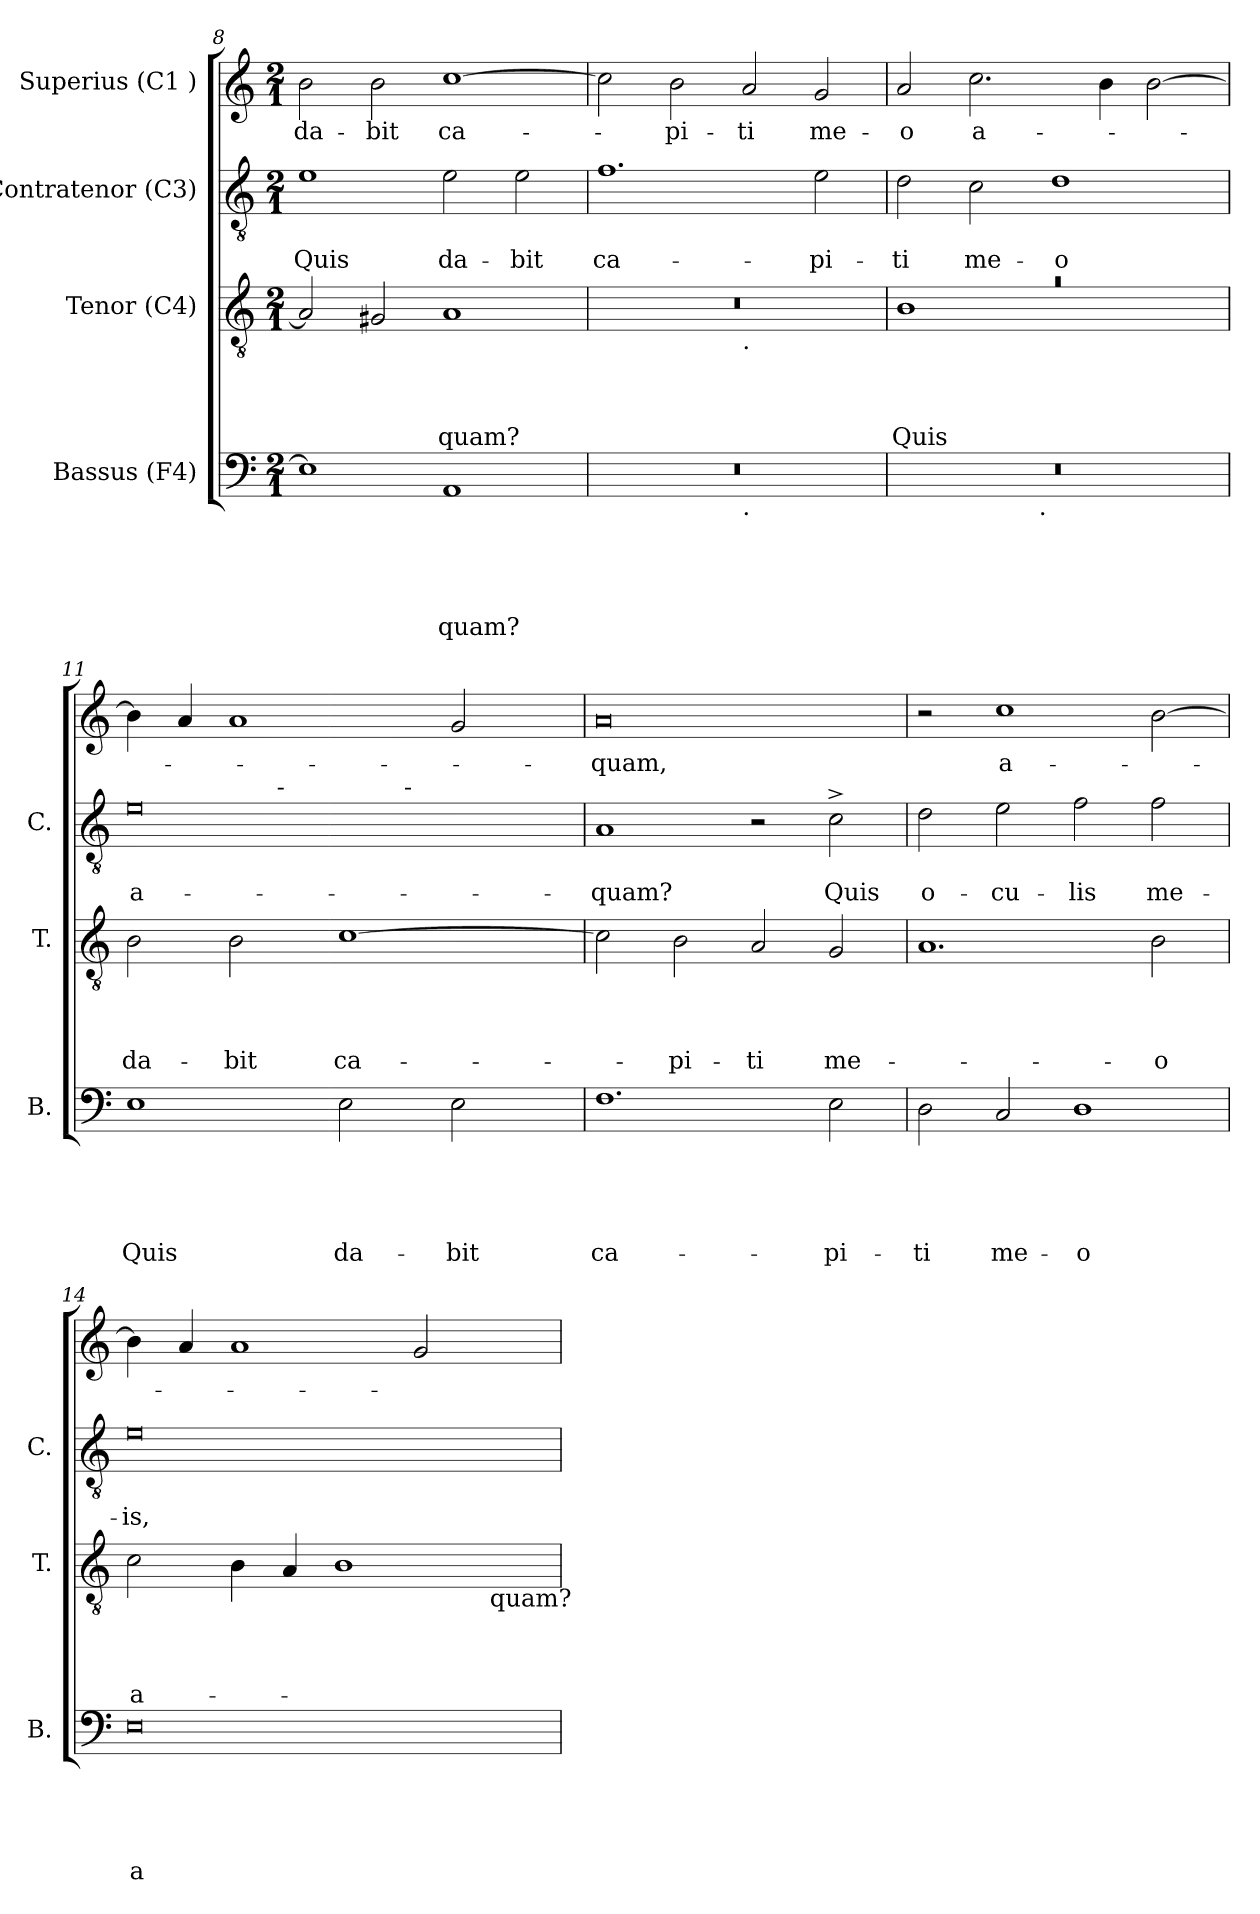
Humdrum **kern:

**kern	**text	**text	**text	**text	**text	**kern	**text	**text	**text	**text	**kern	**text	**text	**kern	**text
*part4	*part4	*part4	*part4	*part4	*part4	*part3	*part3	*part3	*part3	*part3	*part2	*part2	*part2	*part1	*part1
*staff4	*staff4	*staff4	*staff4	*staff4	*staff4	*staff3	*staff3	*staff3	*staff3	*staff3	*staff2	*staff2	*staff2	*staff1	*staff1
*I"Bassus (F4)	*	*	*	*	*	*I"Tenor (C4)	*	*	*	*	*I"Contratenor (C3)	*	*	*I"Superius (C1 )	*
*I'B.	*	*	*	*	*	*I'T.	*	*	*	*	*I'C.	*	*	*	*
*clefF4	*	*	*	*	*	*clefGv2	*	*	*	*	*clefGv2	*	*	*clefG2	*
*k[]	*	*	*	*	*	*k[]	*	*	*	*	*k[]	*	*	*k[]	*
*C:	*	*	*	*	*	*C:	*	*	*	*	*C:	*	*	*C:	*
*M2/1	*	*	*	*	*	*M2/1	*	*	*	*	*M2/1	*	*	*M2/1	*
=8	=8	=8	=8	=8	=8	=8	=8	=8	=8	=8	=8	=8	=8	=8	=8
!	!	!	!	!	!	!	!	!	!	!	!	!	!LO:LY:b	!	!LO:LY:b
1E]	.	.	.	.	.	2A/]	.	.	.	.	1e	.	Quis	2b\	da-
!	!	!	!	!	!	!	!	!	!	!	!	!	!	!	!LO:LY:b
.	.	.	.	.	.	2G#/	.	.	.	.	.	.	.	2b\	-bit
!	!	!	!	!	!LO:LY:b	!	!	!	!	!LO:LY:b	!	!	!LO:LY:b	!	!LO:LY:b
1AA	.	.	.	.	-quam?	1A	.	.	.	-quam?	2e\	.	da-	[>1cc	ca-
!	!	!	!	!	!	!	!	!	!	!	!	!	!LO:LY:b	!	!
.	.	.	.	.	.	.	.	.	.	.	2e\	.	-bit	.	.
=9	=9	=9	=9	=9	=9	=9	=9	=9	=9	=9	=9	=9	=9	=9	=9
!	!	!	!	!	!	!	!	!	!	!	!	!	!LO:LY:b	!	!
*^	*	*	*	*	*	*^	*	*	*	*	*	*	*	*	*
0r	1ryy	.	.	.	.	.	0r	1ryy	.	.	.	.	1.f	.	ca-	2cc\]	.
!	!	!	!	!	!	!	!	!	!	!	!	!	!	!	!	!	!LO:LY:b
.	.	.	.	.	.	.	.	.	.	.	.	.	.	.	.	2b\	-pi-
!	!	!	!	!	!	!	!	!LO:TX:b:t=.	!	!	!	!	!	!	!	!	!
!	!LO:TX:b:t=.	!	!	!	!	!	!	!	!	!	!	!	!	!	!	!	!
!	!	!	!	!	!	!	!	!	!	!	!	!	!	!	!	!	!LO:LY:b
.	1ryy	.	.	.	.	.	.	1ryy	.	.	.	.	.	.	.	2a/	-ti
!	!	!	!	!	!	!	!	!	!	!	!	!	!	!	!LO:LY:b	!	!LO:LY:b
.	.	.	.	.	.	.	.	.	.	.	.	.	2e\	.	-pi-	2g/	me-
=10	=10	=10	=10	=10	=10	=10	=10	=10	=10	=10	=10	=10	=10	=10	=10	=10	=10
!	!	!	!	!	!	!	!LO:N:vis=1	!	!	!	!	!LO:LY:b	!	!	!LO:LY:b	!	!LO:LY:b
0r	2ryy	.	.	.	.	.	0ra	1B	.	.	.	Quis	2d\	.	-ti	2a/	-o
!	!	!	!	!	!	!	!	!	!	!	!	!	!	!	!LO:LY:b	!	!LO:LY:b
.	4...ryy	.	.	.	.	.	.	.	.	.	.	.	2c\	.	me-	2.cc\	a-
!	!LO:TX:b:t=.	!	!	!	!	!	!	!	!	!	!	!	!	!	!	!	!
.	1ryy	.	.	.	.	.	.	.	.	.	.	.	.	.	.	.	.
!	!	!	!	!	!	!	!	!	!	!	!	!	!	!	!LO:LY:b:rj	!	!
.	.	.	.	.	.	.	.	1ryy	.	.	.	.	1d	.	-o	.	.
.	.	.	.	.	.	.	.	.	.	.	.	.	.	.	.	4b\	.
.	.	.	.	.	.	.	.	.	.	.	.	.	.	.	.	[<2b\	.
.	32ryy	.	.	.	.	.	.	.	.	.	.	.	.	.	.	.	.
!!LO:LB:g=z
=11	=11	=11	=11	=11	=11	=11	=11	=11	=11	=11	=11	=11	=11	=11	=11	=11	=11
!	!	!	!	!	!	!LO:LY:b	!	!	!	!	!	!LO:LY:b	!	!	!LO:LY:b:rj	!	!
*	*	*	*	*	*	*	*	*	*	*	*	*	*^	*	*	*	*
*v	*v	*	*	*	*	*	*	*	*	*	*	*	*	*^	*	*	*	*
*	*	*	*	*	*	*v	*v	*	*	*	*	*	*	*	*	*	*	*
1E	.	.	.	.	Quis	2B\	.	.	.	da-	0e	2ryy	1ryy	.	a-	4b\]	.
.	.	.	.	.	.	.	.	.	.	.	.	.	.	.	.	4a/	.
!	!	!	!	!	!	!	!	!	!	!LO:LY:b	!	!	!	!	!	!	!
.	.	.	.	.	.	2B\	.	.	.	-bit	.	8ryy	.	.	.	1a	.
.	.	.	.	.	.	.	.	.	.	.	.	32ryy	.	.	.	.	.
!	!	!	!	!	!	!	!	!	!	!	!	!LO:TX:a:t=-	!	!	!	!	!
.	.	.	.	.	.	.	.	.	.	.	.	1ryy	.	.	.	.	.
!	!	!	!	!	!LO:LY:b	!	!	!	!	!LO:LY:b	!	!	!	!	!	!	!
2E\	.	.	.	.	da-	[>1c	.	.	.	ca-	.	.	4ryy	.	.	.	.
.	.	.	.	.	.	.	.	.	.	.	.	.	32ryy	.	.	.	.
!	!	!	!	!	!	!	!	!	!	!	!	!	!LO:TX:a:t=-	!	!	!	!
.	.	.	.	.	.	.	.	.	.	.	.	.	2ryy	.	.	.	.
!	!	!	!	!	!LO:LY:b	!	!	!	!	!	!	!	!	!	!	!	!
2E\	.	.	.	.	-bit	.	.	.	.	.	.	.	.	.	.	2g/	.
.	.	.	.	.	.	.	.	.	.	.	.	4ryy	.	.	.	.	.
.	.	.	.	.	.	.	.	.	.	.	.	.	8..ryy	.	.	.	.
.	.	.	.	.	.	.	.	.	.	.	.	16.ryy	.	.	.	.	.
=12	=12	=12	=12	=12	=12	=12	=12	=12	=12	=12	=12	=12	=12	=12	=12	=12	=12
!	!	!	!	!	!LO:LY:b	!	!	!	!	!	!	!	!	!	!LO:LY:b	!	!LO:LY:b
*	*	*	*	*	*	*	*	*	*	*	*v	*v	*v	*	*	*	*
1.F	.	.	.	.	ca-	2c\]	.	.	.	.	1A	.	-quam?	0a	-quam,
!	!	!	!	!	!	!	!	!	!	!LO:LY:b	!	!	!	!	!
.	.	.	.	.	.	2B\	.	.	.	-pi-	.	.	.	.	.
!	!	!	!	!	!	!	!	!	!	!LO:LY:b	!	!	!	!	!
.	.	.	.	.	.	2A/	.	.	.	-ti	2r	.	.	.	.
!	!	!	!	!	!LO:LY:b	!	!	!	!	!LO:LY:b	!	!	!LO:LY:b	!	!
2E\	.	.	.	.	-pi-	2G/	.	.	.	me-	2c^>\	.	Quis	.	.
=13	=13	=13	=13	=13	=13	=13	=13	=13	=13	=13	=13	=13	=13	=13	=13
!	!	!	!	!	!LO:LY:b	!	!	!	!	!	!	!	!LO:LY:b	!	!
2D\	.	.	.	.	-ti	1.A	.	.	.	.	2d\	.	o-	2r	.
!	!	!	!	!	!LO:LY:b	!	!	!	!	!	!	!	!LO:LY:b	!	!LO:LY:b:rj
2C/	.	.	.	.	me-	.	.	.	.	.	2e\	.	-cu-	1cc	a-
!	!	!	!	!	!LO:LY:b:rj	!	!	!	!	!	!	!	!LO:LY:b	!	!
1D	.	.	.	.	-o	.	.	.	.	.	2f\	.	-lis	.	.
!	!	!	!	!	!	!	!	!	!	!LO:LY:b	!	!	!LO:LY:b	!	!
.	.	.	.	.	.	2B\	.	.	.	-o	2f\	.	me-	[>2b\	.
=14	=14	=14	=14	=14	=14	=14	=14	=14	=14	=14	=14	=14	=14	=14	=14
!	!	!	!	!	!LO:LY:b:rj	!	!	!	!	!LO:LY:b	!	!	!LO:LY:b	!	!
*	*	*	*	*	*	*^	*	*	*	*	*	*	*	*	*
0E	.	.	.	.	a-	2c\	1ryy	.	.	.	a-	0e	.	-is,	4b\]	.
.	.	.	.	.	.	.	.	.	.	.	.	.	.	.	4a/	.
.	.	.	.	.	.	4B\	.	.	.	.	.	.	.	.	1a	.
.	.	.	.	.	.	4A/	.	.	.	.	.	.	.	.	.	.
.	.	.	.	.	.	1B	2ryy	.	.	.	.	.	.	.	.	.
.	.	.	.	.	.	.	4...ryy	.	.	.	.	.	.	.	2g/	.
!	!	!	!	!	!	!	!LO:TX:b:t=quam?	!	!	!	!	!	!	!	!	!
.	.	.	.	.	.	.	32ryy	.	.	.	.	.	.	.	.	.
*	*	*	*	*	*	*v	*v	*	*	*	*	*	*	*	*	*
=	=	=	=	=	=	=	=	=	=	=	=	=	=	=	=
*-	*-	*-	*-	*-	*-	*-	*-	*-	*-	*-	*-	*-	*-	*-	*-
